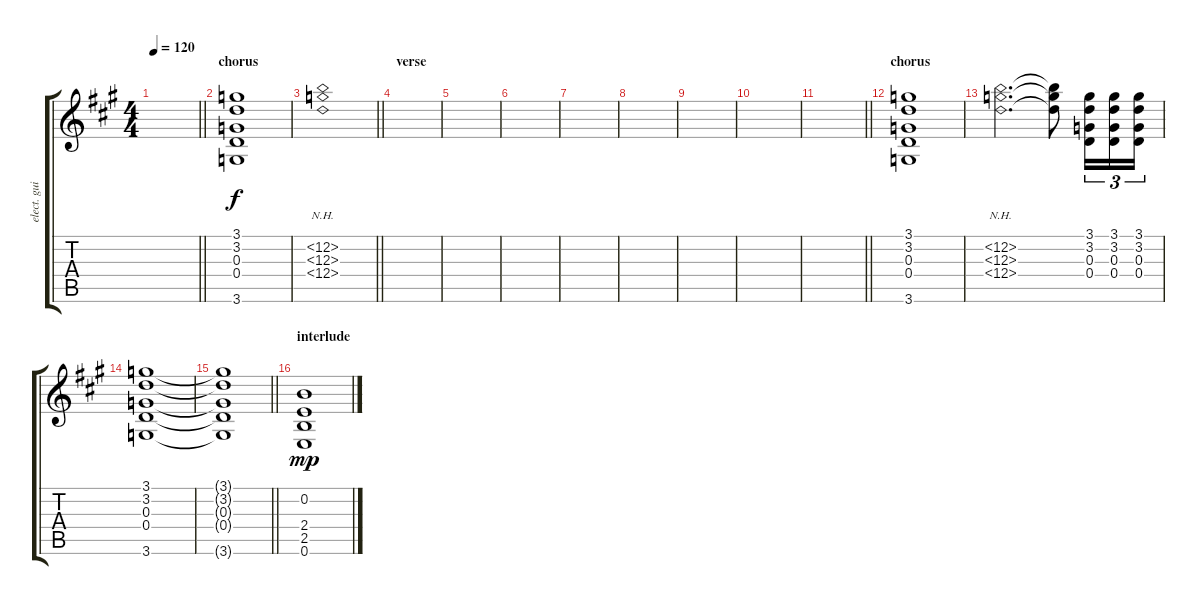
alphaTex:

\track ("elect. guitar" "elect. gui") {instrument overdrivenguitar}
\staff {score tabs}
\tuning (E4 B3 G3 D3 A2 E2) {hide}
\ts (4 4)
\tempo 120
\clef g2
\barLineRight lightlight
\ks a
|
\section ("" "chorus")
(3.1 3.2 0.3 0.4 3.6).1 |
\barLineRight lightlight
(12.2{nh} 12.3{nh} 12.4{nh}).1 |
\section ("" "verse")
|
|
|
|
|
|
|
\barLineRight lightlight
|
\section ("" "chorus")
(3.1 3.2 0.3 0.4 3.6).1 |
(12.2{nh} 12.3{nh} 12.4{nh}).2{d} (12.2{t} 12.3{t} 12.4{t}).8 (3.1 3.2 0.3 0.4).16{tu (3 2)} (3.1 3.2 0.3 0.4).16{tu (3 2)} (3.1 3.2 0.3 0.4).16{tu (3 2)} |
(3.1 3.2 0.3 0.4 3.6).1 |
\barLineRight lightlight
(3.1{t} 3.2{t} 0.3{t} 0.4{t} 3.6{t}).1 |
\section ("" "interlude")
(0.2 2.4 2.5 0.6).1{dy mp}
